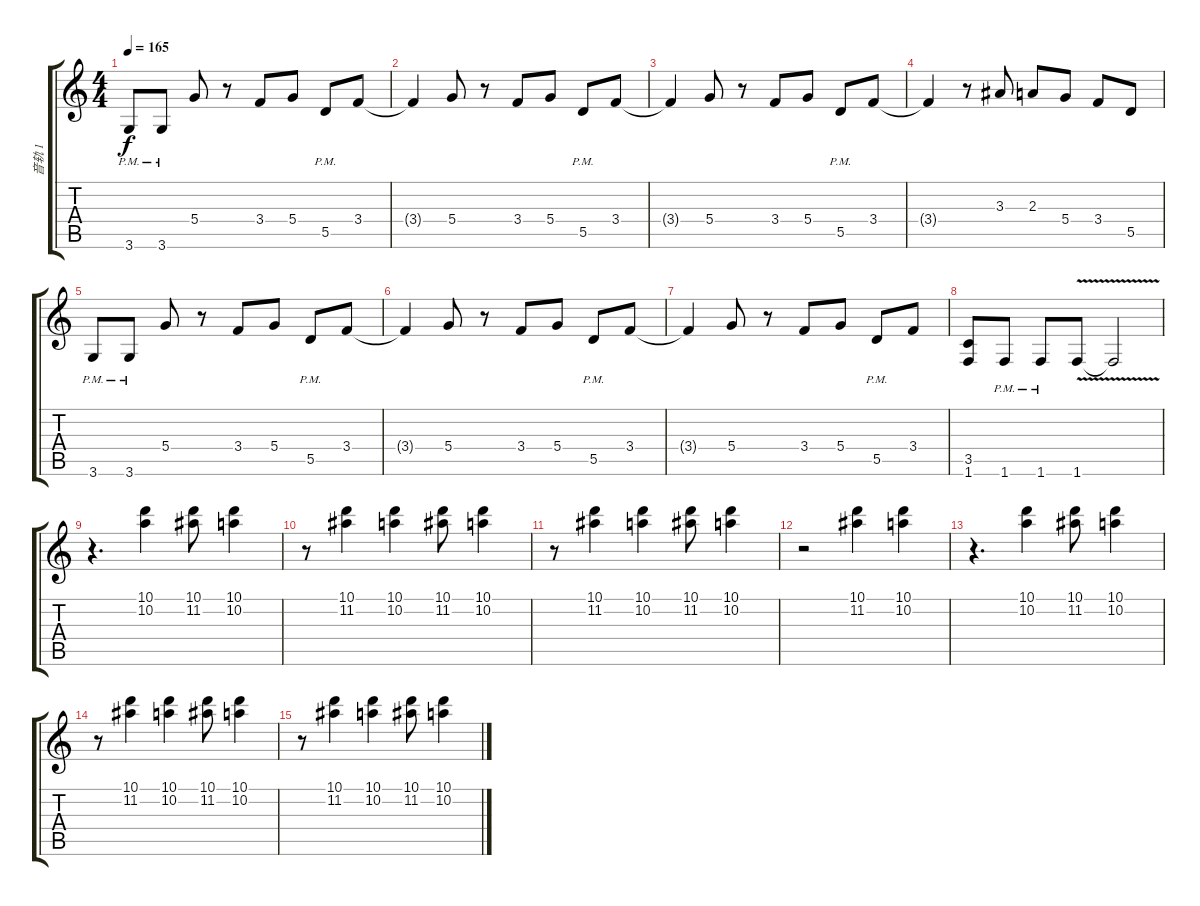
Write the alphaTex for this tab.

\track ("音轨 1" "音轨 1") {instrument distortionguitar}
\staff {score tabs}
\tuning (E4 B3 G3 D3 A2 E2) {hide}
\ts (4 4)
\tempo 165
\clef g2
\ks c
3.6{pm}.8{dy f} 3.6{pm}.8 5.4.8 r.8 3.4.8 5.4.8 5.5{pm}.8 3.4.8 |
3.4{t}.4 5.4.8 r.8 3.4.8 5.4.8 5.5{pm}.8 3.4.8 |
3.4{t}.4 5.4.8 r.8 3.4.8 5.4.8 5.5{pm}.8 3.4.8 |
3.4{t}.4 r.8 3.3.8 2.3.8 5.4.8 3.4.8 5.5.8 |
3.6{pm}.8 3.6{pm}.8 5.4.8 r.8 3.4.8 5.4.8 5.5{pm}.8 3.4.8 |
3.4{t}.4 5.4.8 r.8 3.4.8 5.4.8 5.5{pm}.8 3.4.8 |
3.4{t}.4 5.4.8 r.8 3.4.8 5.4.8 5.5{pm}.8 3.4.8 |
(3.5 1.6).8 1.6{pm}.8 1.6{pm}.8 1.6{v}.8 1.6{t}.2 |
r.4{d} (10.1 10.2).4 (10.1 11.2).8 (10.1 10.2).4 |
r.8 (10.1 11.2).4 (10.1 10.2).4 (10.1 11.2).8 (10.1 10.2).4 |
r.8 (10.1 11.2).4 (10.1 10.2).4 (10.1 11.2).8 (10.1 10.2).4 |
r.2 (10.1 11.2).4 (10.1 10.2).4 |
r.4{d} (10.1 10.2).4 (10.1 11.2).8 (10.1 10.2).4 |
r.8 (10.1 11.2).4 (10.1 10.2).4 (10.1 11.2).8 (10.1 10.2).4 |
r.8 (10.1 11.2).4 (10.1 10.2).4 (10.1 11.2).8 (10.1 10.2).4
